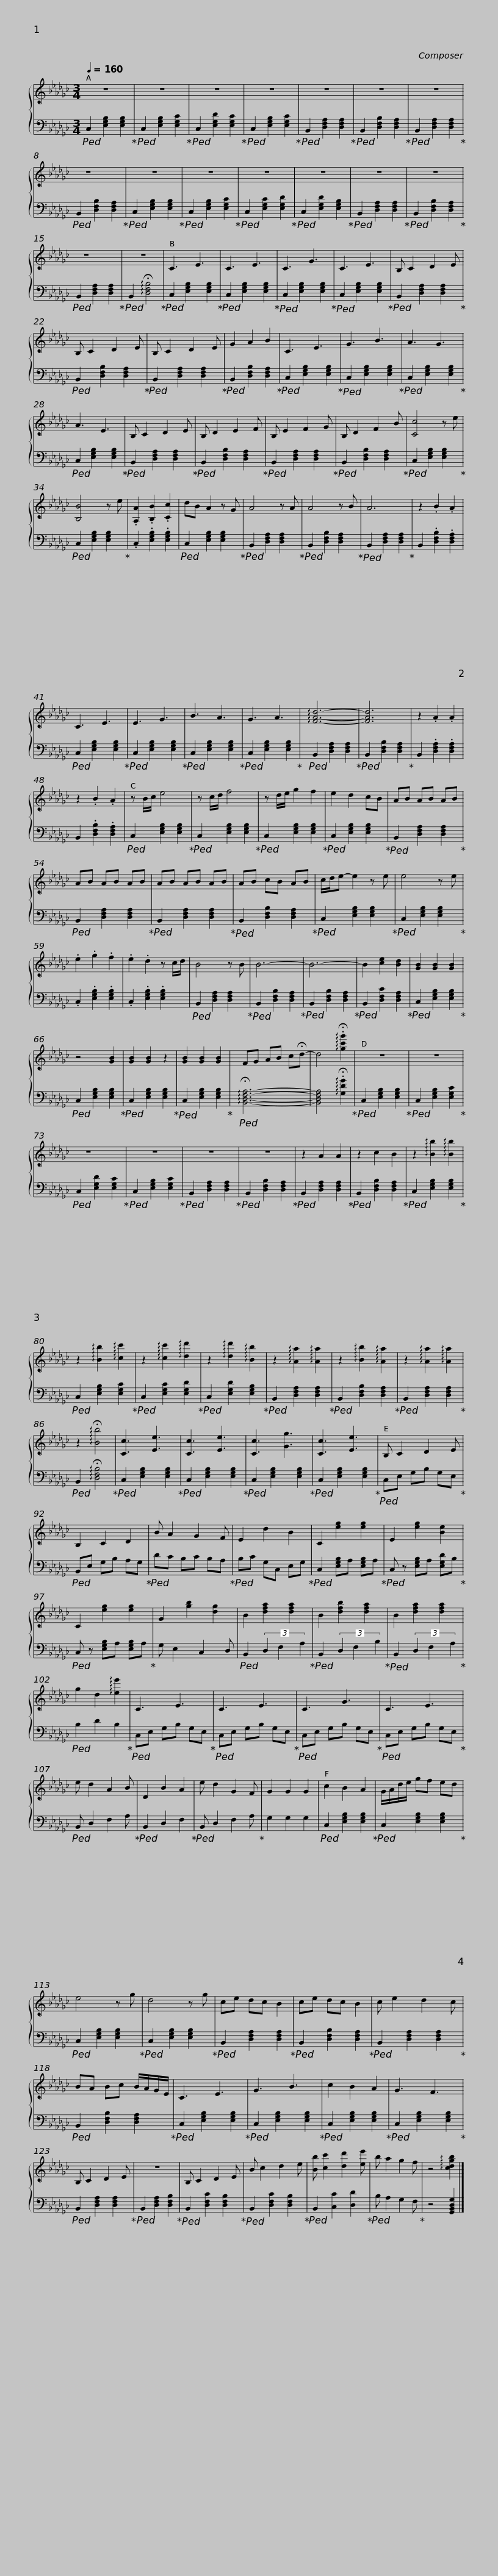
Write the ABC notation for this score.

X:1
%%score { 1 | 2 }
L:1/8
Q:1/4=160
M:3/4
I:linebreak $
K:Gb
V:1 treble
V:2 bass
V:1
 z6 | z6 | z6 | z6 | z6 | %5
 z6 | z6 | z6 | z6 | z6 | %10
 z6 | z6 |$ z6 | z6 | z6 | %15
 z6 | C3 E3 | C3 E3 | C3 G3 | C3 E3 | %20
 B, C2 D2 E |$ B, C2 D2 E | B, C2 D2 E | G2 A2 B2 | C3 E3 | %25
 G3 B3 | A3 G3 | A3 E3 | B, C2 D2 E |$ B, D2 E2 F | %30
 B, E2 F2 G | B, D2 F2 B | [Cc]4 z e | [B,B]4 z e | .[A,A]2 .[B,B]2 .[Cc]2 | %35
 dB A2 z G | A4 z A |$ A4 z B | A6 | z2 .B2 .A2 | %40
 C3 E3 | E3 G3 | B3 A3 | G3 A3 | !arpeggio![FAd]6- | %45
 [FAd]6 | z2 .A2 .A2 | z2 .B2 .A2 |$ z B/c/ e4 | z c/d/ f4 | %50
 z d/e/ g2 f2 | e2 d2 cB | AB AB AB | AB AB AB | AB AB AB | %55
 AB cB AB |$ c/d/e- e2 z e | e4 z e | .e2 .g2 .f2 | .e2 .d2 z c/d/ | %60
 B4 z B | B6- | B6- | B2 [ce]2 [Bd]2 | [GB]2 [GB]2 [GB]2 | %65
 z4 [GB]2 | [GB]2 [GB]2 z2 |$ [GB]2 [GB]2 [GB]2 | FG AB c!fermata!d- | d4 !arpeggio!.!fermata![gc'g']2 | %70
 z6 | z6 | z6 | z6 | z6 | %75
 z6 | z2 A2 A2 | z2 c2 B2 |$ z2 !arpeggio![Bb]2 !arpeggio![Bb]2 | z2 !arpeggio![Bb]2 !arpeggio![cc']2 | %80
 z2 !arpeggio![cc']2 !arpeggio![dd']2 | z2 !arpeggio![dd']2 !arpeggio![Bb]2 | z2 !arpeggio![Aa]2 !arpeggio![Aa]2 | z2 !arpeggio![Bb]2 !arpeggio![Aa]2 | z2 !arpeggio![Aa]2 !arpeggio![Aa]2 | %85
 z2 !arpeggio!!fermata![Bb]4 | [Cc]3 [Ee]3 | [Cc]3 [Ee]3 |$ [Cc]3 [Gg]3 | [Cc]3 [Ee]3 | %90
 B, C2 D2 E | B,2 C2 D2 | B A2 G2 F | E2 d2 B2 | C2 [eg]2 [eg]2 |$ %95
 E2 [eg]2 [Be]2 | C2 [eg]2 [eg]2 | G2 [gb]2 [dg]2 | B2 [dfa]2 [dfa]2 | B2 [dfb]2 [dfa]2 | %100
 B2 [dfa]2 [dfa]2 | g2 d2 !arpeggio![ee']2 | C3 E3 |$ C3 E3 | C3 G3 | %105
 C3 E3 | e d2 A2 B | D2 B2 A2 | e d2 G2 F | G2 G2 G2 | %110
 c2 B2 A2 |$ G/A/d/e/ gf ed | e4 z g | d4 z g | ce dc B2 | %115
 ce dc B2 | c e2 d2 c | BA Bc B/A/G/E/ | C3 E3 |$ G3 B3 | %120
 c2 B2 A2 | G3 F3 | B, C2 D2 E | z6 | B, C2 D2 E | %125
 B c2 d2 e | [Bb] [cc']2 [dd']2 [ee'] |$ b a2 g2 f | z4 !arpeggio![cdgb]2 |] %129
V:2
!ped! C,2 [E,G,B,]2 [E,G,B,]2!ped-up! |!ped! C,2 [E,G,B,]2 [E,G,C]2!ped-up! |!ped! C,2 [E,G,D]2 [E,G,C]2!ped-up! |!ped! C,2 [E,G,B,]2 [E,G,C]2!ped-up! |!ped! B,,2 [D,F,A,]2 [D,F,A,]2!ped-up! | %5
!ped! B,,2 [D,F,B,]2 [D,F,A,]2!ped-up! |!ped! B,,2 [D,F,A,]2 [D,F,A,]2!ped-up! |!ped! B,,2 [D,F,B,]2 [D,F,A,]2!ped-up! |!ped! C,2 [E,G,B,]2 [E,G,B,]2!ped-up! |!ped! C,2 [E,G,B,]2 [E,G,C]2!ped-up! | %10
!ped! C,2 [E,G,C]2 [E,G,D]2!ped-up! |!ped! C,2 [E,G,D]2 [E,G,B,]2!ped-up! |$!ped! B,,2 [D,F,A,]2 [D,F,A,]2!ped-up! |!ped! B,,2 [D,F,B,]2 [D,F,A,]2!ped-up! |!ped! B,,2 [D,F,A,]2 [D,F,A,]2!ped-up! | %15
!ped! B,,2 !arpeggio!!fermata![D,F,B,]4!ped-up! |!ped! C,2 [E,G,B,]2 [E,G,B,]2!ped-up! |!ped! C,2 [E,G,B,]2 [E,G,B,]2!ped-up! |!ped! C,2 [E,G,B,]2 [E,G,B,]2!ped-up! |!ped! C,2 [E,G,B,]2 [E,G,B,]2!ped-up! | %20
!ped! B,,2 [D,F,A,]2 [D,F,A,]2!ped-up! |$!ped! B,,2 [D,F,B,]2 [D,F,A,]2!ped-up! |!ped! B,,2 [D,F,A,]2 [D,F,A,]2!ped-up! |!ped! B,,2 [D,F,B,]2 [D,F,A,]2!ped-up! |!ped! C,2 [E,G,B,]2 [E,G,B,]2!ped-up! | %25
!ped! C,2 [E,G,B,]2 [E,G,B,]2!ped-up! |!ped! C,2 [E,G,B,]2 [E,G,B,]2!ped-up! |!ped! C,2 [E,G,B,]2 [E,G,B,]2!ped-up! |!ped! B,,2 [D,F,A,]2 [D,F,A,]2!ped-up! |$!ped! B,,2 [D,F,B,]2 [D,F,A,]2!ped-up! | %30
!ped! B,,2 [D,F,A,]2 [D,F,A,]2!ped-up! |!ped! B,,2 [D,F,B,]2 [D,F,A,]2!ped-up! |!ped! C,2 [E,G,B,]2 [E,G,B,]2!ped-up! |!ped! C,2 [E,G,B,]2 [E,G,B,]2!ped-up! | .C,2 .[E,G,B,]2 .[E,G,B,]2 | %35
!ped! C,2 [E,G,B,]2 [E,G,B,]2!ped-up! |!ped! B,,2 [D,F,A,]2 [D,F,A,]2!ped-up! |$!ped! B,,2 [D,F,B,]2 [D,F,A,]2!ped-up! |!ped! B,,2 [D,F,A,]2 [D,F,A,]2!ped-up! | B,,2 .[D,F,B,]2 .[D,F,A,]2 | %40
!ped! C,2 [E,G,B,]2 [E,G,B,]2!ped-up! |!ped! C,2 [E,G,B,]2 [E,G,B,]2!ped-up! |!ped! C,2 [E,G,B,]2 [E,G,B,]2!ped-up! |!ped! C,2 [E,G,B,]2 [E,G,B,]2!ped-up! |!ped! B,,2 [D,F,A,]2 [D,F,A,]2!ped-up! | %45
!ped! B,,2 [D,F,B,]2 [D,F,A,]2!ped-up! | B,,2 .[D,F,A,]2 .[D,F,A,]2 | B,,2 .[D,F,B,]2 .[D,F,A,]2 |$!ped! C,2 [E,G,B,]2 [E,G,B,]2!ped-up! |!ped! C,2 [E,G,B,]2 [E,G,B,]2!ped-up! | %50
!ped! C,2 [E,G,B,]2 [E,G,B,]2!ped-up! |!ped! C,2 [E,G,B,]2 [E,G,B,]2!ped-up! |!ped! B,,2 [D,F,A,]2 [D,F,A,]2!ped-up! |!ped! B,,2 [D,F,A,]2 [D,F,A,]2!ped-up! |!ped! B,,2 [D,F,A,]2 [D,F,A,]2!ped-up! | %55
!ped! B,,2 [D,F,B,]2 [D,F,A,]2!ped-up! |$!ped! C,2 [E,G,B,]2 [E,G,B,]2!ped-up! |!ped! C,2 [E,G,B,]2 [E,G,B,]2!ped-up! | .C,2 .[E,G,B,]2 .[E,G,B,]2 | .C,2 .[E,G,B,]2 .[E,G,B,]2 | %60
!ped! B,,2 [D,F,A,]2 [D,F,A,]2!ped-up! |!ped! B,,2 [D,F,B,]2 [D,F,A,]2!ped-up! |!ped! B,,2 [D,F,B,]2 [D,F,A,]2!ped-up! |!ped! B,,2 [D,F,C]2 [D,F,A,]2!ped-up! |!ped! C,2 [E,G,B,]2 [E,G,B,]2!ped-up! | %65
!ped! C,2 [E,G,B,]2 [E,G,B,]2!ped-up! |!ped! C,2 [E,G,B,]2 [E,G,B,]2!ped-up! |$!ped! C,2 [E,G,B,]2 [E,G,B,]2!ped-up! |!ped! !arpeggio!!fermata![B,,D,F,A,]6- | [B,,D,F,A,]4 !arpeggio!.!fermata![G,DG]2!ped-up! | %70
!ped! C,2 [E,G,B,]2 [E,G,B,]2!ped-up! |!ped! C,2 [E,G,B,]2 [E,G,C]2!ped-up! |!ped! C,2 [E,G,D]2 [E,G,C]2!ped-up! |!ped! C,2 [E,G,B,]2 [E,G,C]2!ped-up! |!ped! B,,2 [D,F,A,]2 [D,F,A,]2!ped-up! | %75
!ped! B,,2 [D,F,B,]2 [D,F,A,]2!ped-up! |!ped! B,,2 [D,F,A,]2 [D,F,A,]2!ped-up! |!ped! B,,2 [D,F,B,]2 [D,F,A,]2!ped-up! |$!ped! C,2 [E,G,B,]2 [E,G,B,]2!ped-up! |!ped! C,2 [E,G,B,]2 [E,G,C]2!ped-up! | %80
!ped! C,2 [E,G,C]2 [E,G,D]2!ped-up! |!ped! C,2 [E,G,D]2 [E,G,B,]2!ped-up! |!ped! B,,2 [D,F,A,]2 [D,F,A,]2!ped-up! |!ped! B,,2 [D,F,B,]2 [D,F,A,]2!ped-up! |!ped! B,,2 [D,F,A,]2 [D,F,A,]2!ped-up! | %85
!ped! B,,2 !arpeggio!!fermata![D,F,B,]4!ped-up! |!ped! C,2 [E,G,B,]2 [E,G,B,]2!ped-up! |!ped! C,2 [E,G,B,]2 [E,G,B,]2!ped-up! |$!ped! C,2 [E,G,B,]2 [E,G,B,]2!ped-up! |!ped! C,2 [E,G,B,]2 [E,G,B,]2!ped-up! | %90
!ped! C,E, G,B, G,E,!ped-up! |!ped! B,,E, G,B, A,G,!ped-up! |!ped! DC B,C B,A,!ped-up! |!ped! B,C G,C, E,G,!ped-up! |!ped! C,2 [E,G,B,]A, [E,G,B,]A,!ped-up! |$ %95
!ped! C, z [E,G,B,]A, [E,G,D]B,!ped-up! |!ped! C, z [E,G,B,]A, [E,G,B,]A,!ped-up! | G, E,2 C,2 D, |!ped! B,,2 (3D,2 F,2 A,2!ped-up! |!ped! B,,2 (3D,2 F,2 B,2!ped-up! | %100
!ped! B,,2 (3D,2 F,2 A,2!ped-up! |!ped! B,2 D2 B,2!ped-up! |!ped! C,E, G,B, G,E,!ped-up! |$!ped! C,E, G,B, G,E,!ped-up! |!ped! C,E, G,B, G,E,!ped-up! | %105
!ped! C,E, G,B, G,E,!ped-up! |!ped! B,, D,2 F,2 A,!ped-up! |!ped! B,,2 D,2 F,2!ped-up! |!ped! B,, D,2 F,2 A,!ped-up! | G,2 G,2 G,2 | %110
!ped! C,2 [E,G,B,]2 [E,G,B,]2!ped-up! |$!ped! C,2 [E,G,B,]2 [E,G,B,]2!ped-up! |!ped! C,2 [E,G,B,]2 [E,G,B,]2!ped-up! |!ped! C,2 [E,G,B,]2 [E,G,B,]2!ped-up! |!ped! B,,2 [D,F,A,]2 [D,F,A,]2!ped-up! | %115
!ped! B,,2 [D,F,B,]2 [D,F,A,]2!ped-up! |!ped! B,,2 [D,F,A,]2 [D,F,A,]2!ped-up! |!ped! B,,2 [D,F,B,]2 [D,F,A,]2!ped-up! |!ped! C,2 [E,G,B,]2 [E,G,B,]2!ped-up! |$!ped! C,2 [E,G,B,]2 [E,G,B,]2!ped-up! | %120
!ped! C,2 [E,G,B,]2 [E,G,B,]2!ped-up! |!ped! C,2 [E,G,B,]2 [E,G,B,]2!ped-up! |!ped! B,,2 [D,F,A,]2 [D,F,A,]2!ped-up! |!ped! B,,2 [D,F,A,]2 [D,F,B,]2!ped-up! |!ped! B,,2 [D,F,C]2 [D,F,B,]2!ped-up! | %125
!ped! B,,2 [D,F,C]2 [D,F,B,]2!ped-up! |!ped! B,,2 [C,C]2 [D,D]2!ped-up! |$!ped! B, A,2 G,2 F,!ped-up! | z4 [G,,B,,D,G,]2 |] %129
